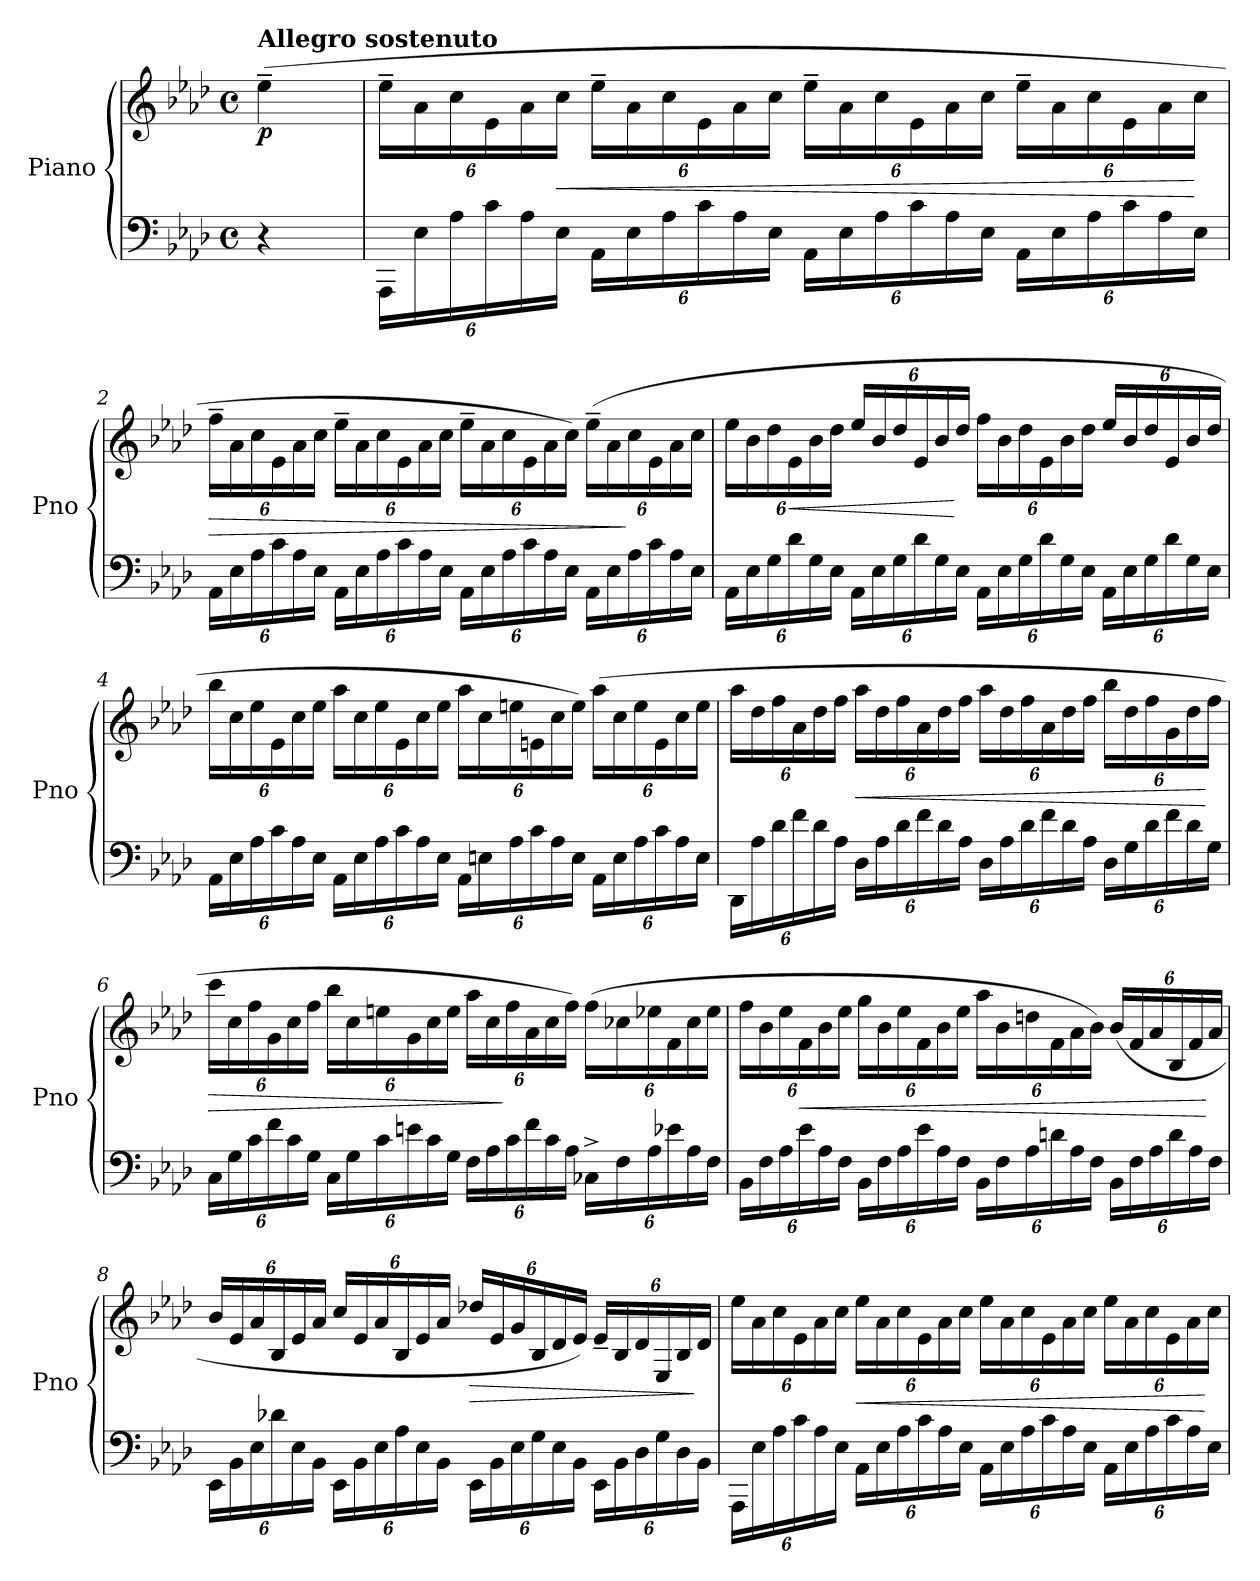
**kern	**kern	**dynam
*part1	*part1	*part1
*staff2	*staff1	*staff1/2
*I"Piano	*	*
*I'Pno	*	*
*clefF4	*clefG2	*
*k[b-e-a-d-]	*k[b-e-a-d-]	*
*M4/4	*M4/4	*
*met(c)	*met(c)	*
*MM100	*MM100	*
=	=	=
!	!LO:TX:a:B:t=Allegro sostenuto	!
!	!	!LO:DY:b
4r	(>4ee-~\	p
=1	=1	=1
*Xbrackettup	*Xbrackettup	*
24AAA-/LL	24ee-~\LL	.
24E-\	24a-\	.
24A-\	24cc\	.
24c\	24e-\	.
24A-\	24a-\	.
!	!	!LO:HP:b
24E-\JJ	24cc\JJ	<
24AA-\LL	24ee-~\LL	.
24E-\	24a-\	.
24A-\	24cc\	.
24c\	24e-\	.
24A-\	24a-\	.
24E-\JJ	24cc\JJ	.
24AA-\LL	24ee-~\LL	.
24E-\	24a-\	.
24A-\	24cc\	.
24c\	24e-\	.
24A-\	24a-\	.
24E-\JJ	24cc\JJ	.
24AA-\LL	24ee-~\LL	.
24E-\	24a-\	.
24A-\	24cc\	.
24c\	24e-\	.
24A-\	24a-\	.
24E-\JJ	24cc\JJ	[
=2	=2	=2
!	!	!LO:HP:b
24AA-\LL	24ff~\LL	>
24E-\	24a-\	.
24A-\	24cc\	.
24c\	24e-\	.
24A-\	24a-\	.
24E-\JJ	24cc\JJ	.
24AA-\LL	24ee-~\LL	.
24E-\	24a-\	.
24A-\	24cc\	.
24c\	24e-\	.
24A-\	24a-\	.
24E-\JJ	24cc\JJ	.
24AA-\LL	24ee-~\LL	.
24E-\	24a-\	.
24A-\	24cc\	.
24c\	24e-\	.
24A-\	24a-\	.
24E-\JJ	24cc\JJ)	.
24AA-\LL	(>24ee-~\LL	.
24E-\	24a-\	.
24A-\	24cc\	]
24c\	24e-\	.
24A-\	24a-\	.
24E-\JJ	24cc\JJ	.
!!LO:LB:g=z
=3	=3	=3
24AA-\LL	24ee-\LL	.
24E-\	24b-\	.
24G\	24dd-\	.
!	!	!LO:HP:b
24d-\	24e-\	<
24G\	24b-\	.
24E-\JJ	24dd-\JJ	.
24AA-\LL	24ee-/LL	.
24E-\	24b-/	.
24G\	24dd-/	.
24d-\	24e-/	.
24G\	24b-/	.
24E-\JJ	24dd-/JJ	[
24AA-\LL	24ff\LL	.
24E-\	24b-\	.
24G\	24dd-\	.
24d-\	24e-\	.
24G\	24b-\	.
24E-\JJ	24dd-\JJ	.
24AA-\LL	24ee-/LL	.
24E-\	24b-/	.
24G\	24dd-/	.
24d-\	24e-/	.
24G\	24b-/	.
24E-\JJ	24dd-/JJ	.
=4	=4	=4
24AA-\LL	24bb-\LL	.
24E-\	24cc\	.
24A-\	24ee-\	.
24c\	24e-\	.
24A-\	24cc\	.
24E-\JJ	24ee-\JJ	.
24AA-\LL	24aa-\LL	.
24E-\	24cc\	.
24A-\	24ee-\	.
24c\	24e-\	.
24A-\	24cc\	.
24E-\JJ	24ee-\JJ	.
24AA-\LL	24aa-\LL	.
24En\	24cc\	.
24A-\	24een\	.
24c\	24en\	.
24A-\	24cc\	.
24E\JJ	24ee\JJ)	.
24AA-\LL	(>24aa-\LL	.
24E\	24cc\	.
24A-\	24ee\	.
24c\	24e\	.
24A-\	24cc\	.
24E\JJ	24ee\JJ	.
!!LO:LB:g=z
=5	=5	=5
24DD-/LL	24aa-\LL	.
24A-\	24dd-\	.
24d-\	24ff\	.
24f\	24a-\	.
24d-\	24dd-\	.
24A-\JJ	24ff\JJ	.
!	!	!LO:HP:b
24D-\LL	24aa-\LL	<
24A-\	24dd-\	.
24d-\	24ff\	.
24f\	24a-\	.
24d-\	24dd-\	.
24A-\JJ	24ff\JJ	.
24D-\LL	24aa-\LL	.
24A-\	24dd-\	.
24d-\	24ff\	.
24f\	24a-\	.
24d-\	24dd-\	.
24A-\JJ	24ff\JJ	.
24D-\LL	24bb-\LL	.
24G\	24dd-\	.
24d-\	24ff\	.
24f\	24g\	.
24d-\	24dd-\	.
24G\JJ	24ff\JJ	[
=6	=6	=6
!	!	!LO:HP:b
24C\LL	24ccc\LL	>
24G\	24cc\	.
24c\	24ff\	.
24f\	24g\	.
24c\	24cc\	.
24G\JJ	24ff\JJ	.
24C\LL	24bb-\LL	.
24G\	24cc\	.
24c\	24een\	.
24en\	24g\	.
24c\	24cc\	.
24G\JJ	24ee\JJ	.
24F\LL	24aa-\LL	.
24A-\	24cc\	.
24c\	24ff\	]
24f\	24a-\	.
24c\	24cc\	.
24A-\JJ	24ff\JJ)	.
24C-X^\LL	(>24ff\LL	.
24F\	24cc-X\	.
24A-\	24ee-X\	.
24e-X\	24f\	.
24A-\	24cc-\	.
24F\JJ	24ee-\JJ	.
!!LO:LB:g=z
=7	=7	=7
24BB-\LL	24ff\LL	.
24F\	24b-\	.
24A-\	24ee-\	.
!	!	!LO:HP:b
24e-\	24f\	<
24A-\	24b-\	.
24F\JJ	24ee-\JJ	.
24BB-\LL	24gg\LL	.
24F\	24b-\	.
24A-\	24ee-\	.
24e-\	24f\	.
24A-\	24b-\	.
24F\JJ	24ee-\JJ	.
24BB-\LL	24aa-\LL	.
24F\	24b-\	.
24A-\	24ddn\	.
24dn\	24f\	.
24A-\	24a-\	.
24F\JJ	24b-\JJ)	.
24BB-\LL	(>24b-/LL	.
24F\	24f/	.
24A-\	24a-/	.
24d\	24B-/	.
24A-\	24f/	.
24F\JJ	24a-/JJ	[
=8	=8	=8
24EE-\LL	24b-/LL	.
24BB-\	24e-/	.
24E-\	24a-/	.
24d-X\	24B-/	.
24E-\	24e-/	.
24BB-\JJ	24a-/JJ	.
24EE-\LL	24cc/LL	.
24BB-\	24e-/	.
24E-\	24a-/	.
24A-\	24B-/	.
24E-\	24e-/	.
24BB-\JJ	24a-/JJ	.
!	!	!LO:HP:b
24EE-\LL	24dd-X/LL	>
24BB-\	24e-/	.
24E-\	24g/	.
24G\	24B-/	.
24E-\	24d-/	.
24BB-\JJ	24e-/JJ)	.
24EE-\LL	24e-~/LL	.
24BB-\	24B-/	.
24D-\	24d-/	.
24G\	24E-/	.
24D-\	24B-/	.
24BB-\JJ	24d-/JJ	]
!!LO:PB:g=z
=9	=9	=9
24AAA-/LL	24ee-\LL	.
24E-\	24a-\	.
24A-\	24cc\	.
24c\	24e-\	.
24A-\	24a-\	.
24E-\JJ	24cc\JJ	.
!	!	!LO:HP:b
24AA-\LL	24ee-\LL	<
24E-\	24a-\	.
24A-\	24cc\	.
24c\	24e-\	.
24A-\	24a-\	.
24E-\JJ	24cc\JJ	.
24AA-\LL	24ee-\LL	.
24E-\	24a-\	.
24A-\	24cc\	.
24c\	24e-\	.
24A-\	24a-\	.
24E-\JJ	24cc\JJ	.
24AA-\LL	24ee-\LL	.
24E-\	24a-\	.
24A-\	24cc\	.
24c\	24e-\	.
24A-\	24a-\	.
24E-\JJ	24cc\JJ	[
=	=	=
*-	*-	*-
